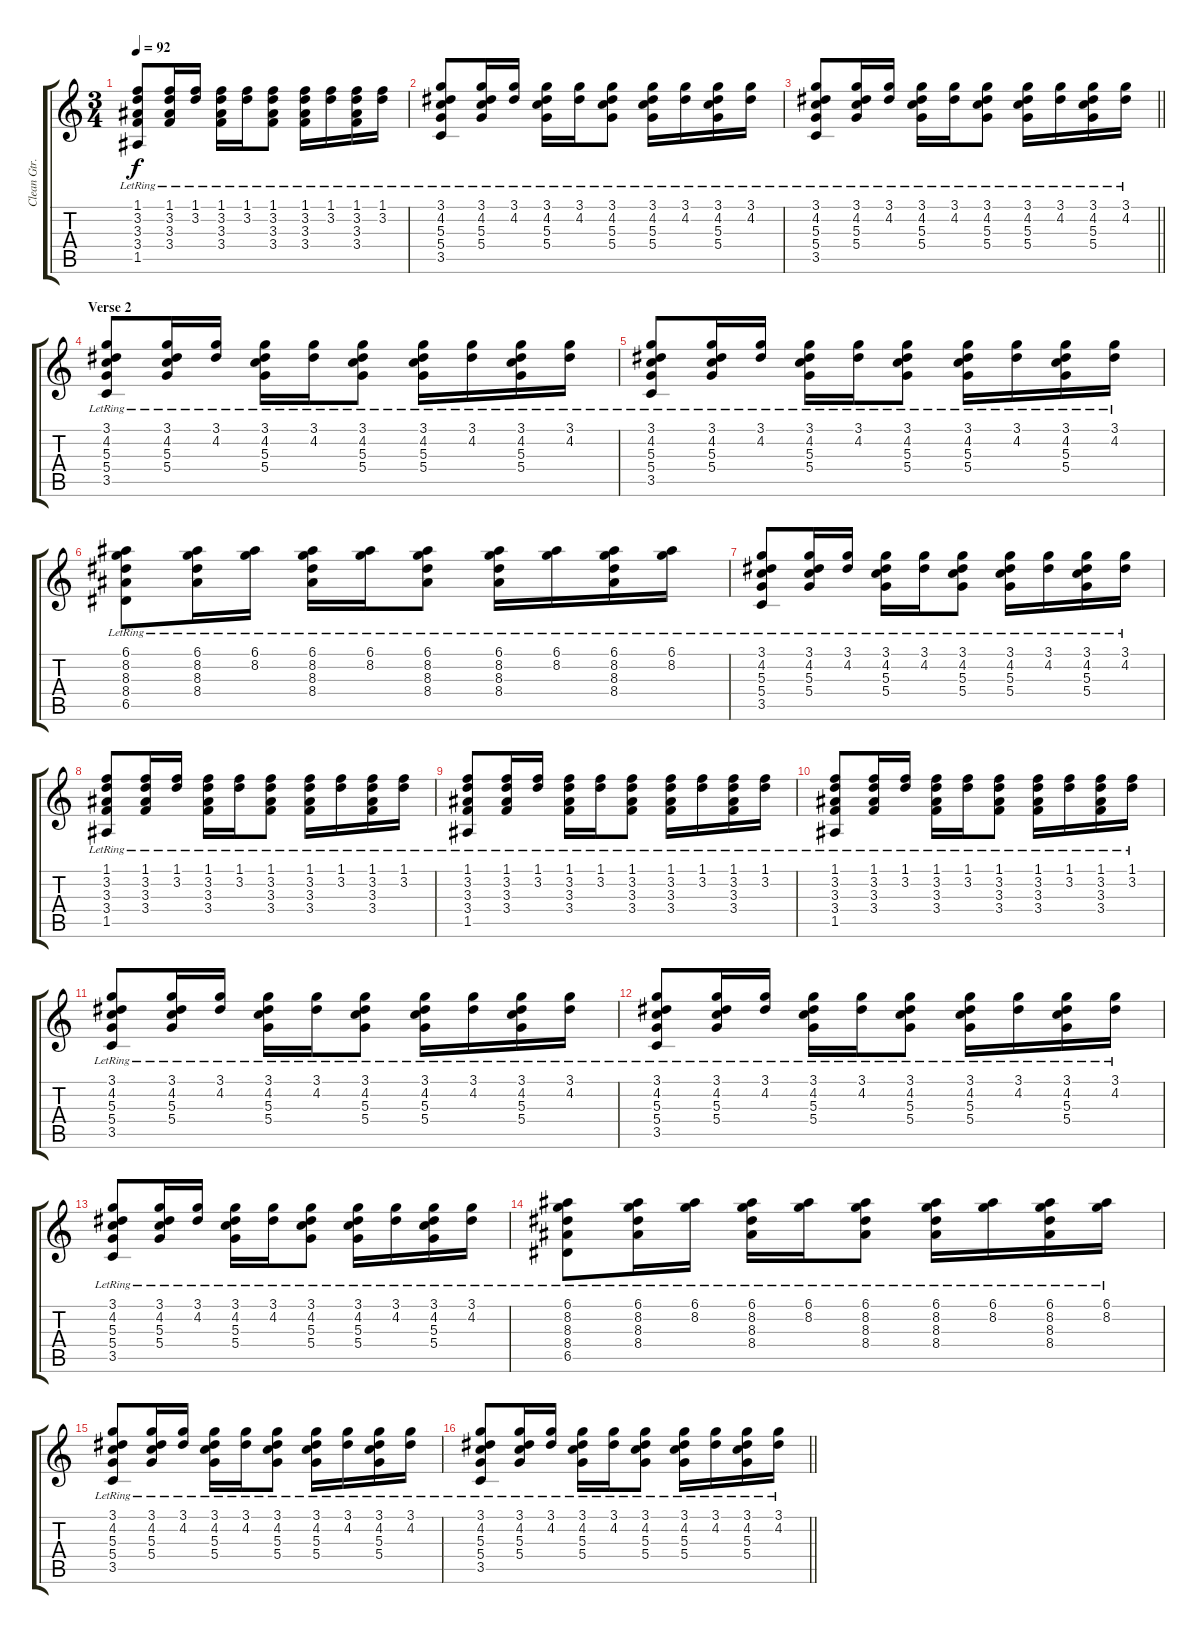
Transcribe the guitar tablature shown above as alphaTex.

\track ("Clean Gtr. 1" "Clean Gtr.") {instrument electricguitarjazz}
\staff {score tabs}
\tuning (E4 B3 G3 D3 A2 E2) {hide}
\ts (3 4)
\tempo 92
\clef g2
\ks c
(1.1{lr} 3.2{lr} 3.3{lr} 3.4{lr} 1.5{lr}).8{dy f} (1.1{lr} 3.2{lr} 3.3{lr} 3.4{lr}).16 (1.1{lr} 3.2{lr}).16 (1.1{lr} 3.2{lr} 3.3{lr} 3.4{lr}).16 (1.1{lr} 3.2{lr}).16 (1.1{lr} 3.2{lr} 3.3{lr} 3.4{lr}).8 (1.1{lr} 3.2{lr} 3.3{lr} 3.4{lr}).16 (1.1{lr} 3.2{lr}).16 (1.1{lr} 3.2{lr} 3.3{lr} 3.4{lr}).16 (1.1{lr} 3.2{lr}).16 |
(3.1{lr} 4.2{lr} 5.3{lr} 5.4{lr} 3.5{lr}).8 (3.1{lr} 4.2{lr} 5.3{lr} 5.4{lr}).16 (3.1{lr} 4.2{lr}).16 (3.1{lr} 4.2{lr} 5.3{lr} 5.4{lr}).16 (3.1{lr} 4.2{lr}).16 (3.1{lr} 4.2{lr} 5.3{lr} 5.4{lr}).8 (3.1{lr} 4.2{lr} 5.3{lr} 5.4{lr}).16 (3.1{lr} 4.2{lr}).16 (3.1{lr} 4.2{lr} 5.3{lr} 5.4{lr}).16 (3.1{lr} 4.2{lr}).16 |
\barLineRight lightlight
(3.1{lr} 4.2{lr} 5.3{lr} 5.4{lr} 3.5{lr}).8 (3.1{lr} 4.2{lr} 5.3{lr} 5.4{lr}).16 (3.1{lr} 4.2{lr}).16 (3.1{lr} 4.2{lr} 5.3{lr} 5.4{lr}).16 (3.1{lr} 4.2{lr}).16 (3.1{lr} 4.2{lr} 5.3{lr} 5.4{lr}).8 (3.1{lr} 4.2{lr} 5.3{lr} 5.4{lr}).16 (3.1{lr} 4.2{lr}).16 (3.1{lr} 4.2{lr} 5.3{lr} 5.4{lr}).16 (3.1{lr} 4.2{lr}).16 |
\section ("" "Verse 2")
(3.1{lr} 4.2{lr} 5.3{lr} 5.4{lr} 3.5{lr}).8 (3.1{lr} 4.2{lr} 5.3{lr} 5.4{lr}).16 (3.1{lr} 4.2{lr}).16 (3.1{lr} 4.2{lr} 5.3{lr} 5.4{lr}).16 (3.1{lr} 4.2{lr}).16 (3.1{lr} 4.2{lr} 5.3{lr} 5.4{lr}).8 (3.1{lr} 4.2{lr} 5.3{lr} 5.4{lr}).16 (3.1{lr} 4.2{lr}).16 (3.1{lr} 4.2{lr} 5.3{lr} 5.4{lr}).16 (3.1{lr} 4.2{lr}).16 |
(3.1{lr} 4.2{lr} 5.3{lr} 5.4{lr} 3.5{lr}).8 (3.1{lr} 4.2{lr} 5.3{lr} 5.4{lr}).16 (3.1{lr} 4.2{lr}).16 (3.1{lr} 4.2{lr} 5.3{lr} 5.4{lr}).16 (3.1{lr} 4.2{lr}).16 (3.1{lr} 4.2{lr} 5.3{lr} 5.4{lr}).8 (3.1{lr} 4.2{lr} 5.3{lr} 5.4{lr}).16 (3.1{lr} 4.2{lr}).16 (3.1{lr} 4.2{lr} 5.3{lr} 5.4{lr}).16 (3.1{lr} 4.2{lr}).16 |
(6.1{lr} 8.2{lr} 8.3{lr} 8.4{lr} 6.5{lr}).8 (6.1{lr} 8.2{lr} 8.3{lr} 8.4{lr}).16 (6.1{lr} 8.2{lr}).16 (6.1{lr} 8.2{lr} 8.3{lr} 8.4).16 (6.1{lr} 8.2{lr}).16 (6.1{lr} 8.2{lr} 8.3{lr} 8.4{lr}).8 (6.1{lr} 8.2{lr} 8.3{lr} 8.4{lr}).16 (6.1{lr} 8.2{lr}).16 (6.1{lr} 8.2{lr} 8.3{lr} 8.4{lr}).16 (6.1{lr} 8.2{lr}).16 |
(3.1{lr} 4.2{lr} 5.3{lr} 5.4{lr} 3.5{lr}).8 (3.1{lr} 4.2{lr} 5.3{lr} 5.4{lr}).16 (3.1{lr} 4.2{lr}).16 (3.1{lr} 4.2{lr} 5.3{lr} 5.4{lr}).16 (3.1{lr} 4.2{lr}).16 (3.1{lr} 4.2{lr} 5.3{lr} 5.4{lr}).8 (3.1{lr} 4.2{lr} 5.3{lr} 5.4{lr}).16 (3.1{lr} 4.2{lr}).16 (3.1{lr} 4.2{lr} 5.3{lr} 5.4{lr}).16 (3.1{lr} 4.2{lr}).16 |
(1.1{lr} 3.2{lr} 3.3{lr} 3.4{lr} 1.5{lr}).8 (1.1{lr} 3.2{lr} 3.3{lr} 3.4{lr}).16 (1.1{lr} 3.2{lr}).16 (1.1{lr} 3.2{lr} 3.3{lr} 3.4{lr}).16 (1.1{lr} 3.2{lr}).16 (1.1{lr} 3.2{lr} 3.3{lr} 3.4{lr}).8 (1.1{lr} 3.2{lr} 3.3{lr} 3.4{lr}).16 (1.1{lr} 3.2{lr}).16 (1.1{lr} 3.2{lr} 3.3{lr} 3.4{lr}).16 (1.1{lr} 3.2{lr}).16 |
(1.1{lr} 3.2{lr} 3.3{lr} 3.4{lr} 1.5{lr}).8 (1.1{lr} 3.2{lr} 3.3{lr} 3.4{lr}).16 (1.1{lr} 3.2{lr}).16 (1.1{lr} 3.2{lr} 3.3{lr} 3.4{lr}).16 (1.1{lr} 3.2{lr}).16 (1.1{lr} 3.2{lr} 3.3{lr} 3.4{lr}).8 (1.1{lr} 3.2{lr} 3.3{lr} 3.4{lr}).16 (1.1{lr} 3.2{lr}).16 (1.1{lr} 3.2{lr} 3.3{lr} 3.4{lr}).16 (1.1{lr} 3.2{lr}).16 |
(1.1{lr} 3.2{lr} 3.3{lr} 3.4{lr} 1.5{lr}).8 (1.1{lr} 3.2{lr} 3.3{lr} 3.4{lr}).16 (1.1{lr} 3.2{lr}).16 (1.1{lr} 3.2{lr} 3.3{lr} 3.4{lr}).16 (1.1{lr} 3.2{lr}).16 (1.1{lr} 3.2{lr} 3.3{lr} 3.4{lr}).8 (1.1{lr} 3.2{lr} 3.3{lr} 3.4{lr}).16 (1.1{lr} 3.2{lr}).16 (1.1{lr} 3.2{lr} 3.3{lr} 3.4{lr}).16 (1.1{lr} 3.2{lr}).16 |
(3.1{lr} 4.2{lr} 5.3{lr} 5.4{lr} 3.5{lr}).8 (3.1{lr} 4.2{lr} 5.3{lr} 5.4{lr}).16 (3.1{lr} 4.2{lr}).16 (3.1{lr} 4.2{lr} 5.3{lr} 5.4{lr}).16 (3.1{lr} 4.2{lr}).16 (3.1{lr} 4.2{lr} 5.3{lr} 5.4{lr}).8 (3.1{lr} 4.2{lr} 5.3{lr} 5.4{lr}).16 (3.1{lr} 4.2{lr}).16 (3.1{lr} 4.2{lr} 5.3{lr} 5.4{lr}).16 (3.1{lr} 4.2{lr}).16 |
(3.1{lr} 4.2{lr} 5.3{lr} 5.4{lr} 3.5{lr}).8 (3.1{lr} 4.2{lr} 5.3{lr} 5.4{lr}).16 (3.1{lr} 4.2{lr}).16 (3.1{lr} 4.2{lr} 5.3{lr} 5.4{lr}).16 (3.1{lr} 4.2{lr}).16 (3.1{lr} 4.2{lr} 5.3{lr} 5.4{lr}).8 (3.1{lr} 4.2{lr} 5.3{lr} 5.4{lr}).16 (3.1{lr} 4.2{lr}).16 (3.1{lr} 4.2{lr} 5.3{lr} 5.4{lr}).16 (3.1{lr} 4.2{lr}).16 |
(3.1{lr} 4.2{lr} 5.3{lr} 5.4{lr} 3.5{lr}).8 (3.1{lr} 4.2{lr} 5.3{lr} 5.4{lr}).16 (3.1{lr} 4.2{lr}).16 (3.1{lr} 4.2{lr} 5.3{lr} 5.4{lr}).16 (3.1{lr} 4.2{lr}).16 (3.1{lr} 4.2{lr} 5.3{lr} 5.4{lr}).8 (3.1{lr} 4.2{lr} 5.3{lr} 5.4{lr}).16 (3.1{lr} 4.2{lr}).16 (3.1{lr} 4.2{lr} 5.3{lr} 5.4{lr}).16 (3.1{lr} 4.2{lr}).16 |
(6.1{lr} 8.2{lr} 8.3{lr} 8.4{lr} 6.5{lr}).8 (6.1{lr} 8.2{lr} 8.3{lr} 8.4{lr}).16 (6.1{lr} 8.2{lr}).16 (6.1{lr} 8.2{lr} 8.3{lr} 8.4).16 (6.1{lr} 8.2{lr}).16 (6.1{lr} 8.2{lr} 8.3{lr} 8.4{lr}).8 (6.1{lr} 8.2{lr} 8.3{lr} 8.4{lr}).16 (6.1{lr} 8.2{lr}).16 (6.1{lr} 8.2{lr} 8.3{lr} 8.4{lr}).16 (6.1{lr} 8.2{lr}).16 |
(3.1{lr} 4.2{lr} 5.3{lr} 5.4{lr} 3.5{lr}).8 (3.1{lr} 4.2{lr} 5.3{lr} 5.4{lr}).16 (3.1{lr} 4.2{lr}).16 (3.1{lr} 4.2{lr} 5.3{lr} 5.4{lr}).16 (3.1{lr} 4.2{lr}).16 (3.1{lr} 4.2{lr} 5.3{lr} 5.4{lr}).8 (3.1{lr} 4.2{lr} 5.3{lr} 5.4{lr}).16 (3.1{lr} 4.2{lr}).16 (3.1{lr} 4.2{lr} 5.3{lr} 5.4{lr}).16 (3.1{lr} 4.2{lr}).16 |
\barLineRight lightlight
(3.1{lr} 4.2{lr} 5.3{lr} 5.4{lr} 3.5{lr}).8 (3.1{lr} 4.2{lr} 5.3{lr} 5.4{lr}).16 (3.1{lr} 4.2{lr}).16 (3.1{lr} 4.2{lr} 5.3{lr} 5.4{lr}).16 (3.1{lr} 4.2{lr}).16 (3.1{lr} 4.2{lr} 5.3{lr} 5.4{lr}).8 (3.1{lr} 4.2{lr} 5.3{lr} 5.4{lr}).16 (3.1{lr} 4.2{lr}).16 (3.1{lr} 4.2{lr} 5.3{lr} 5.4{lr}).16 (3.1{lr} 4.2{lr}).16
